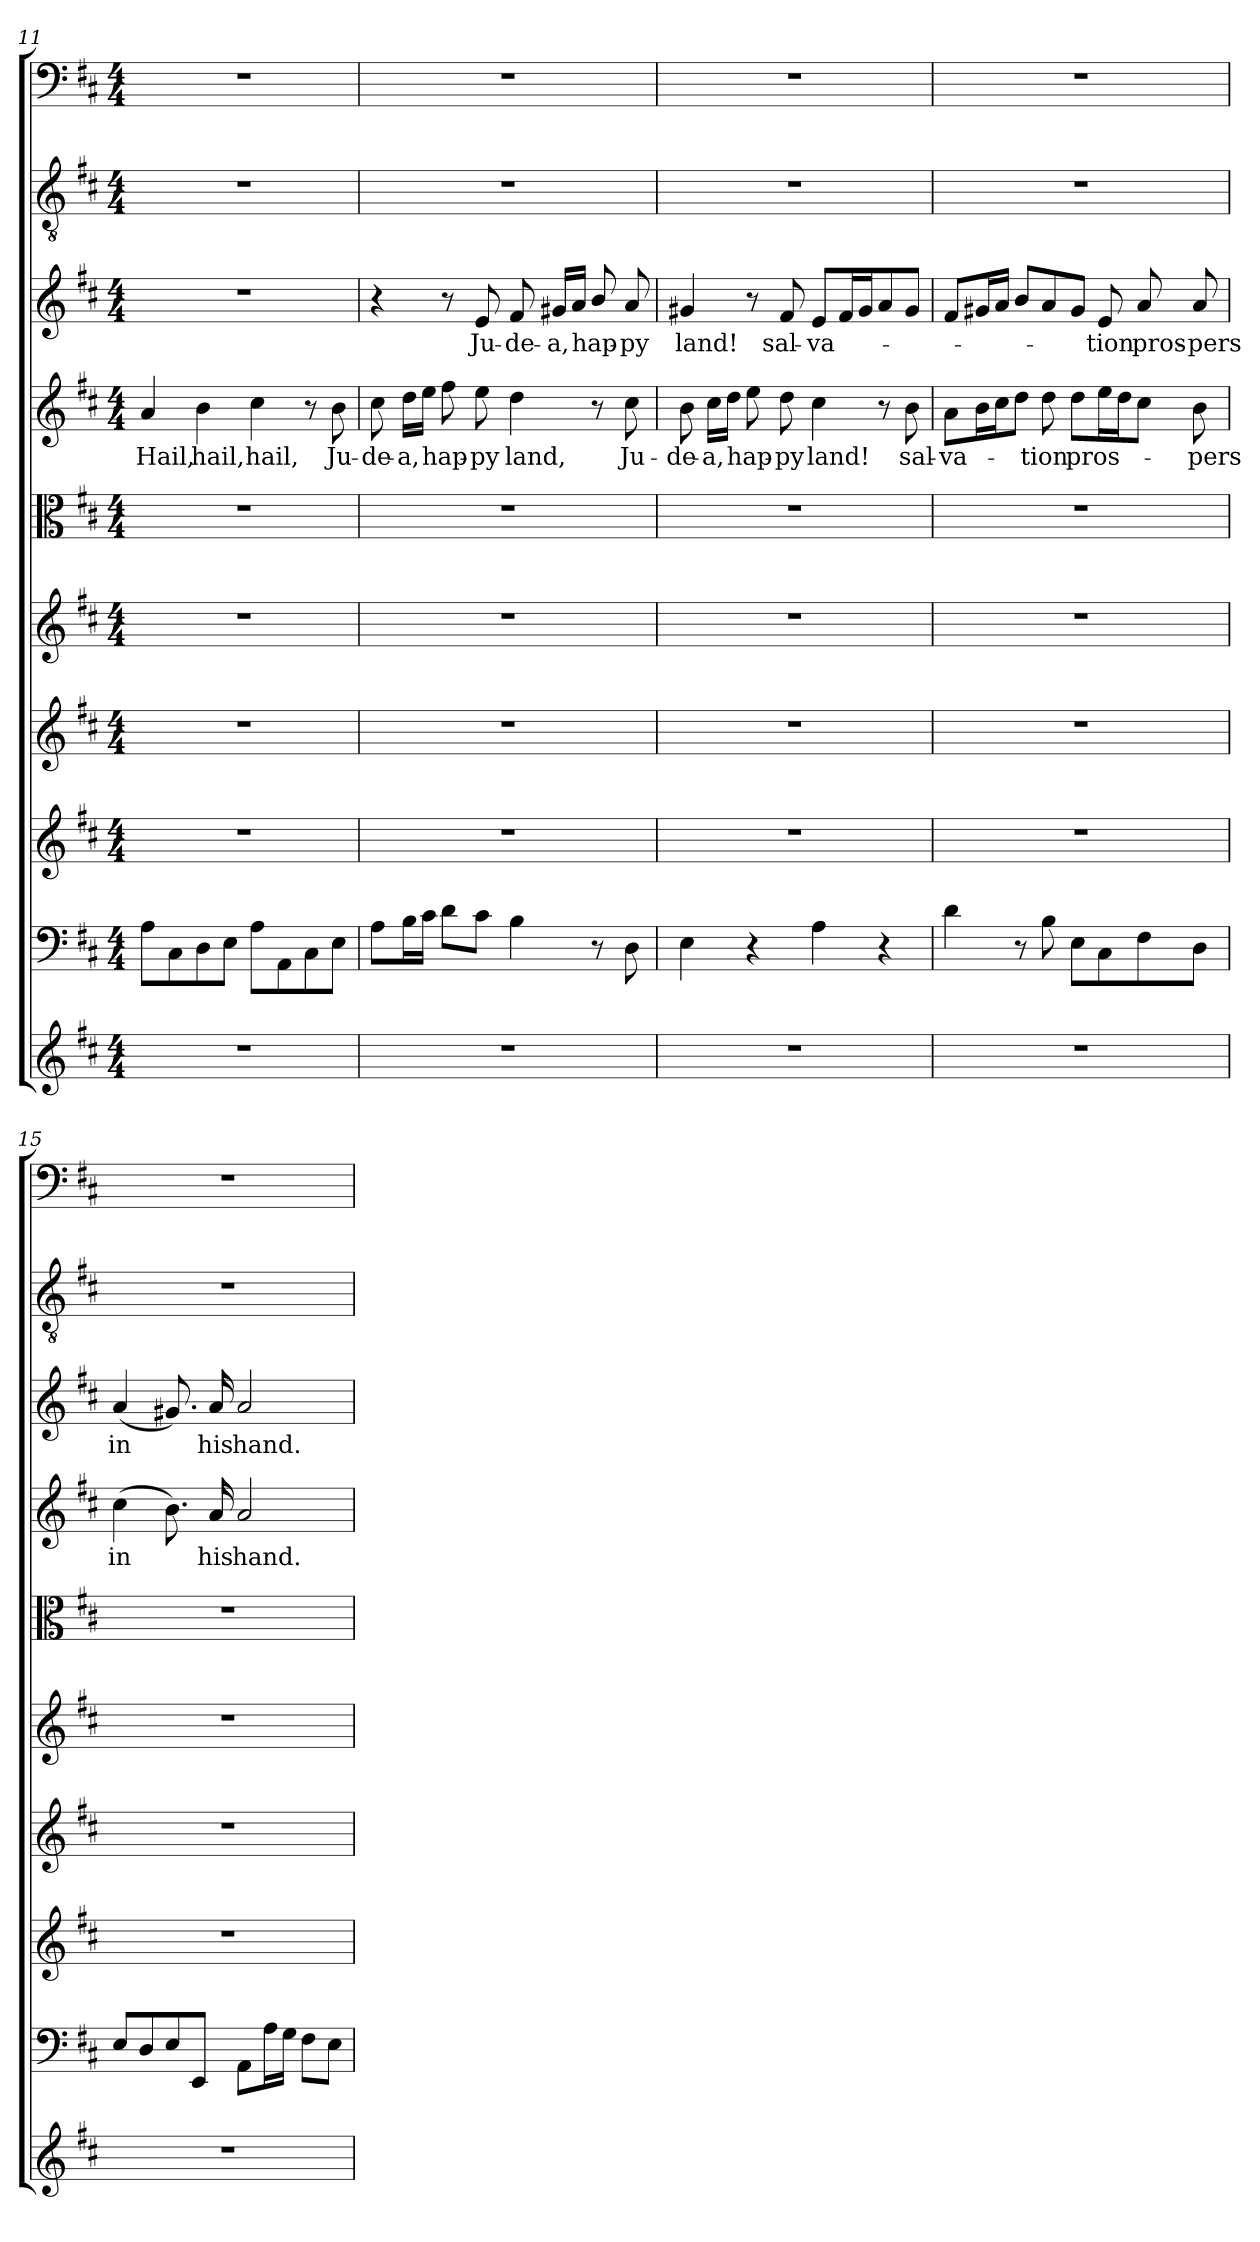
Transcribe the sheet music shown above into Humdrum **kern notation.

**kern	**kern	**kern	**kern	**kern	**kern	**kern	**text	**kern	**text	**kern	**kern
*part10	*part9	*part8	*part7	*part6	*part5	*part4	*part4	*part3	*part3	*part2	*part1
*staff10	*staff9	*staff8	*staff7	*staff6	*staff5	*staff4	*staff4	*staff3	*staff3	*staff2	*staff1
*clefG2	*clefF4	*clefG2	*clefG2	*clefG2	*clefC3	*clefG2	*	*clefG2	*	*clefGv2	*clefF4
*k[f#c#]	*k[f#c#]	*k[f#c#]	*k[f#c#]	*k[f#c#]	*k[f#c#]	*k[f#c#]	*	*k[f#c#]	*	*k[f#c#]	*k[f#c#]
*D:	*D:	*D:	*D:	*D:	*D:	*D:	*	*D:	*	*D:	*D:
*M4/4	*M4/4	*M4/4	*M4/4	*M4/4	*M4/4	*M4/4	*	*M4/4	*	*M4/4	*M4/4
=11	=11	=11	=11	=11	=11	=11	=11	=11	=11	=11	=11
1r	8A\L	1r	1r	1r	1r	4a/	Hail,	1r	.	1r	1r
.	8C#\	.	.	.	.	.	.	.	.	.	.
.	8D\	.	.	.	.	4b\	hail,	.	.	.	.
.	8E\J	.	.	.	.	.	.	.	.	.	.
.	8A\L	.	.	.	.	4cc#\	hail,	.	.	.	.
.	8AA\	.	.	.	.	.	.	.	.	.	.
.	8C#\	.	.	.	.	8r	.	.	.	.	.
.	8E\J	.	.	.	.	8b\	Ju-	.	.	.	.
=12	=12	=12	=12	=12	=12	=12	=12	=12	=12	=12	=12
1r	8A\L	1r	1r	1r	1r	8cc#\	-de-	4r	.	1r	1r
.	16B\L	.	.	.	.	16dd\LL	-a,	.	.	.	.
.	16c#\JJ	.	.	.	.	16ee\JJ	.	.	.	.	.
.	8d\L	.	.	.	.	8ff#\	hap-	8r	.	.	.
.	8c#\J	.	.	.	.	8ee\	-py	8e/	Ju-	.	.
.	4B\	.	.	.	.	4dd\	land,	8f#/	-de-	.	.
.	.	.	.	.	.	.	.	16g#X/LL	-a,	.	.
.	.	.	.	.	.	.	.	16a/JJ	.	.	.
.	8r	.	.	.	.	8r	.	8b/	hap-	.	.
.	8D\	.	.	.	.	8cc#\	Ju-	8a/	-py	.	.
=13	=13	=13	=13	=13	=13	=13	=13	=13	=13	=13	=13
1r	4E\	1r	1r	1r	1r	8b\	-de-	4g#X/	land!	1r	1r
.	.	.	.	.	.	16cc#\LL	-a,	.	.	.	.
.	.	.	.	.	.	16dd\JJ	.	.	.	.	.
.	4r	.	.	.	.	8ee\	hap-	8r	.	.	.
.	.	.	.	.	.	8dd\	-py	8f#/	sal-	.	.
.	4A\	.	.	.	.	4cc#\	land!	8e/L	-va-	.	.
.	.	.	.	.	.	.	.	16f#/L	.	.	.
.	.	.	.	.	.	.	.	16g#/J	.	.	.
.	4r	.	.	.	.	8r	.	8a/	.	.	.
.	.	.	.	.	.	8b\	sal-	8g#/J	.	.	.
=14	=14	=14	=14	=14	=14	=14	=14	=14	=14	=14	=14
1r	4d\	1r	1r	1r	1r	8a\L	-va-	8f#/L	.	1r	1r
.	.	.	.	.	.	16b\L	.	16g#X/L	.	.	.
.	.	.	.	.	.	16cc#\J	.	16a/JJ	.	.	.
.	8r	.	.	.	.	8dd\J	.	8b/L	.	.	.
.	8B\	.	.	.	.	8dd\	-tion	8a/	.	.	.
.	8E\L	.	.	.	.	8dd\L	pros-	8g#/J	.	.	.
.	8C#\	.	.	.	.	16ee\L	.	8e/	-tion	.	.
.	.	.	.	.	.	16dd\J	.	.	.	.	.
.	8F#\	.	.	.	.	8cc#\J	.	8a/	pros-	.	.
.	8D\J	.	.	.	.	8b\	-pers	8a/	-pers	.	.
=15	=15	=15	=15	=15	=15	=15	=15	=15	=15	=15	=15
1r	8E/L	1r	1r	1r	1r	(4cc#\	in	(4a/	in	1r	1r
.	8D/	.	.	.	.	.	.	.	.	.	.
.	8E/	.	.	.	.	8.b\)	.	8.g#X/)	.	.	.
.	8EE/J	.	.	.	.	.	.	.	.	.	.
.	.	.	.	.	.	16a/	his	16a/	his	.	.
.	8AA\L	.	.	.	.	2a/	hand.	2a/	hand.	.	.
.	16A\L	.	.	.	.	.	.	.	.	.	.
.	16G\JJ	.	.	.	.	.	.	.	.	.	.
.	8F#\L	.	.	.	.	.	.	.	.	.	.
.	8E\J	.	.	.	.	.	.	.	.	.	.
=	=	=	=	=	=	=	=	=	=	=	=
*-	*-	*-	*-	*-	*-	*-	*-	*-	*-	*-	*-
